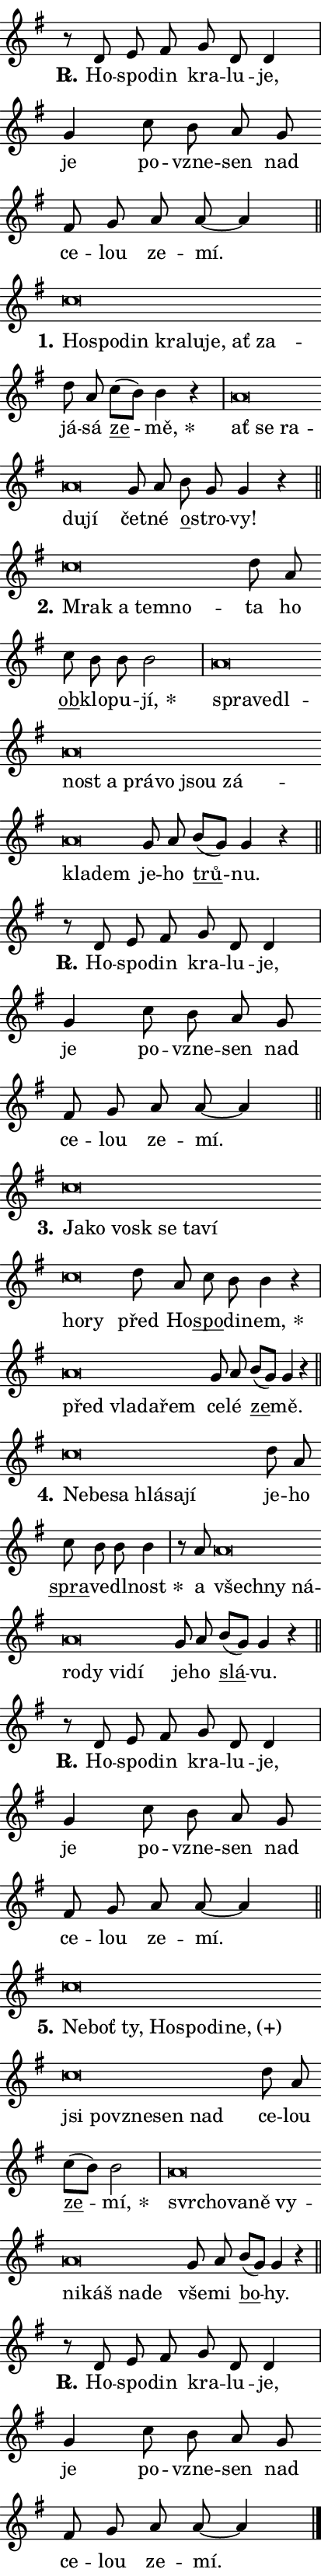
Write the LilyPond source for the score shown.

\version "2.24.0"
\header { tagline = "" }
\paper {
  indent = 0\cm
  top-margin = 0\cm
  right-margin = 0\cm
  bottom-margin = 0\cm
  left-margin = 0\cm
  paper-width = 7\cm
  page-breaking = #ly:one-page-breaking
  system-system-spacing.basic-distance = #11
  score-system-spacing.basic-distance = #11
  ragged-last = ##f
}


%% Author: Thomas Morley
%% https://lists.gnu.org/archive/html/lilypond-user/2020-05/msg00002.html
#(define (line-position grob)
"Returns position of @var[grob} in current system:
   @code{'start}, if at first time-step
   @code{'end}, if at last time-step
   @code{'middle} otherwise
"
  (let* ((col (ly:item-get-column grob))
         (ln (ly:grob-object col 'left-neighbor))
         (rn (ly:grob-object col 'right-neighbor))
         (col-to-check-left (if (ly:grob? ln) ln col))
         (col-to-check-right (if (ly:grob? rn) rn col))
         (break-dir-left
           (and
             (ly:grob-property col-to-check-left 'non-musical #f)
             (ly:item-break-dir col-to-check-left)))
         (break-dir-right
           (and
             (ly:grob-property col-to-check-right 'non-musical #f)
             (ly:item-break-dir col-to-check-right))))
        (cond ((eqv? 1 break-dir-left) 'start)
              ((eqv? -1 break-dir-right) 'end)
              (else 'middle))))

#(define (tranparent-at-line-position vctor)
  (lambda (grob)
  "Relying on @code{line-position} select the relevant enry from @var{vctor}.
Used to determine transparency,"
    (case (line-position grob)
      ((end) (not (vector-ref vctor 0)))
      ((middle) (not (vector-ref vctor 1)))
      ((start) (not (vector-ref vctor 2))))))

noteHeadBreakVisibility =
#(define-music-function (break-visibility)(vector?)
"Makes @code{NoteHead}s transparent relying on @var{break-visibility}"
#{
  \override NoteHead.transparent =
    #(tranparent-at-line-position break-visibility)
#})

#(define delete-ledgers-for-transparent-note-heads
  (lambda (grob)
    "Reads whether a @code{NoteHead} is transparent.
If so this @code{NoteHead} is removed from @code{'note-heads} from
@var{grob}, which is supposed to be @code{LedgerLineSpanner}.
As a result ledgers are not printed for this @code{NoteHead}"
    (let* ((nhds-array (ly:grob-object grob 'note-heads))
           (nhds-list
             (if (ly:grob-array? nhds-array)
                 (ly:grob-array->list nhds-array)
                 '()))
           ;; Relies on the transparent-property being done before
           ;; Staff.LedgerLineSpanner.after-line-breaking is executed.
           ;; This is fragile ...
           (to-keep
             (remove
               (lambda (nhd)
                 (ly:grob-property nhd 'transparent #f))
               nhds-list)))
      ;; TODO find a better method to iterate over grob-arrays, similiar
      ;; to filter/remove etc for lists
      ;; For now rebuilt from scratch
      (set! (ly:grob-object grob 'note-heads)  '())
      (for-each
        (lambda (nhd)
          (ly:pointer-group-interface::add-grob grob 'note-heads nhd))
        to-keep))))

hideNotes = {
  \noteHeadBreakVisibility #begin-of-line-visible
}
unHideNotes = {
  \noteHeadBreakVisibility #all-visible
}

% work-around for resetting accidentals
% https://lilypond.org/doc/v2.23/Documentation/notation/displaying-rhythms#unmetered-music
cadenzaMeasure = {
  \cadenzaOff
  \partial 1024 s1024
  \cadenzaOn
}

#(define-markup-command (accent layout props text) (markup?)
  "Underline accented syllable"
  (interpret-markup layout props
    #{\markup \override #'(offset . 4.3) \underline { #text }#}))

responsum = \markup \concat {
  "R" \hspace #-1.05 \path #0.1 #'((moveto 0 0.07) (lineto 0.9 0.8)) \hspace #0.05 "."
}

\layout {
    \context {
        \Staff
        \remove "Time_signature_engraver"
        \override LedgerLineSpanner.after-line-breaking = #delete-ledgers-for-transparent-note-heads
    }
    \context {
        \Voice {
            \override NoteHead.output-attributes = #'((class . "notehead"))
            \override Hairpin.height = #0.55
        }
    }
    \context {
        \Lyrics {
            \override StanzaNumber.output-attributes = #'((class . "stanzanumber"))
            \override LyricSpace.minimum-distance = #0.9
            \override LyricText.font-name = #"TeX Gyre Schola"
            \override LyricText.font-size = 1
            \override StanzaNumber.font-name = #"TeX Gyre Schola Bold"
            \override StanzaNumber.font-size = 1
        }
    }
}

% magnetic-lyrics.ily
%
%   written by
%     Jean Abou Samra <jean@abou-samra.fr>
%     Werner Lemberg <wl@gnu.org>
%
%   adapted by
%     Jiri Hon <jiri.hon@gmail.com>
%
% Version 2022-Apr-15

% https://www.mail-archive.com/lilypond-user@gnu.org/msg149350.html

#(define (Left_hyphen_pointer_engraver context)
   "Collect syllable-hyphen-syllable occurrences in lyrics and store
them in properties.  This engraver only looks to the left.  For
example, if the lyrics input is @code{foo -- bar}, it does the
following.

@itemize @bullet
@item
Set the @code{text} property of the @code{LyricHyphen} grob between
@q{foo} and @q{bar} to @code{foo}.

@item
Set the @code{left-hyphen} property of the @code{LyricText} grob with
text @q{foo} to the @code{LyricHyphen} grob between @q{foo} and
@q{bar}.
@end itemize

Use this auxiliary engraver in combination with the
@code{lyric-@/text::@/apply-@/magnetic-@/offset!} hook."
   (let ((hyphen #f)
         (text #f))
     (make-engraver
      (acknowledgers
       ((lyric-syllable-interface engraver grob source-engraver)
        (set! text grob)))
      (end-acknowledgers
       ((lyric-hyphen-interface engraver grob source-engraver)
        ;(when (not (grob::has-interface grob 'lyric-space-interface))
          (set! hyphen grob)));)
      ((stop-translation-timestep engraver)
       (when (and text hyphen)
         (ly:grob-set-object! text 'left-hyphen hyphen))
       (set! text #f)
       (set! hyphen #f)))))

#(define (lyric-text::apply-magnetic-offset! grob)
   "If the space between two syllables is less than the value in
property @code{LyricText@/.details@/.squash-threshold}, move the right
syllable to the left so that it gets concatenated with the left
syllable.

Use this function as a hook for
@code{LyricText@/.after-@/line-@/breaking} if the
@code{Left_@/hyphen_@/pointer_@/engraver} is active."
   (let ((hyphen (ly:grob-object grob 'left-hyphen #f)))
     (when hyphen
       (let ((left-text (ly:spanner-bound hyphen LEFT)))
         (when (grob::has-interface left-text 'lyric-syllable-interface)
           (let* ((common (ly:grob-common-refpoint grob left-text X))
                  (this-x-ext (ly:grob-extent grob common X))
                  (left-x-ext
                   (begin
                     ;; Trigger magnetism for left-text.
                     (ly:grob-property left-text 'after-line-breaking)
                     (ly:grob-extent left-text common X)))
                  ;; `delta` is the gap width between two syllables.
                  (delta (- (interval-start this-x-ext)
                            (interval-end left-x-ext)))
                  (details (ly:grob-property grob 'details))
                  (threshold (assoc-get 'squash-threshold details 0.2)))
             (when (< delta threshold)
               (let* (;; We have to manipulate the input text so that
                      ;; ligatures crossing syllable boundaries are not
                      ;; disabled.  For languages based on the Latin
                      ;; script this is essentially a beautification.
                      ;; However, for non-Western scripts it can be a
                      ;; necessity.
                      (lt (ly:grob-property left-text 'text))
                      (rt (ly:grob-property grob 'text))
                      (is-space (grob::has-interface hyphen 'lyric-space-interface))
                      (space (if is-space " " ""))
                      (space-markup (grob-interpret-markup grob " "))
                      (space-size (interval-length (ly:stencil-extent space-markup X)))
                      (extra-delta (if is-space space-size 0))
                      ;; Append new syllable.
                      (ltrt-space (if (and (string? lt) (string? rt))
                                (string-append lt space rt)
                                (make-concat-markup (list lt space rt))))
                      ;; Right-align `ltrt` to the right side.
                      (ltrt-space-markup (grob-interpret-markup
                               grob
                               (make-translate-markup
                                (cons (interval-length this-x-ext) 0)
                                (make-right-align-markup ltrt-space)))))
                 (begin
                   ;; Don't print `left-text`.
                   (ly:grob-set-property! left-text 'stencil #f)
                   ;; Set text and stencil (which holds all collected
                   ;; syllables so far) and shift it to the left.
                   (ly:grob-set-property! grob 'text ltrt-space)
                   (ly:grob-set-property! grob 'stencil ltrt-space-markup)
                   (ly:grob-translate-axis! grob (- (- delta extra-delta)) X))))))))))


#(define (lyric-hyphen::displace-bounds-first grob)
   ;; Make very sure this callback isn't triggered too early.
   (let ((left (ly:spanner-bound grob LEFT))
         (right (ly:spanner-bound grob RIGHT)))
     (ly:grob-property left 'after-line-breaking)
     (ly:grob-property right 'after-line-breaking)
     (ly:lyric-hyphen::print grob)))

squashThreshold = #0.4

\layout {
  \context {
    \Lyrics
    \consists #Left_hyphen_pointer_engraver
    \override LyricText.after-line-breaking =
      #lyric-text::apply-magnetic-offset!
    \override LyricHyphen.stencil = #lyric-hyphen::displace-bounds-first
    \override LyricText.details.squash-threshold = \squashThreshold
    \override LyricHyphen.minimum-distance = 0
    \override LyricHyphen.minimum-length = \squashThreshold
  }
}

squash = \override LyricText.details.squash-threshold = 9999
unSquash = \override LyricText.details.squash-threshold = \squashThreshold

left = \override LyricText.self-alignment-X = #LEFT
unLeft = \revert LyricText.self-alignment-X

starOffset = #(lambda (grob) 
                (let ((x_offset (ly:self-alignment-interface::aligned-on-x-parent grob)))
                  (if (= x_offset 0) 0 (+ x_offset 1.2))))

star = #(define-music-function (syllable)(string?)
"Append star separator at the end of a syllable"
#{
  \once \override LyricText.X-offset = #starOffset
  \lyricmode { \markup {
    #syllable
    \override #'((font-name . "TeX Gyre Schola Bold")) \hspace #0.2 \lower #0.65 \larger "*"
  } }
#})

starAccent = #(define-music-function (syllable)(string?)
"Append star separator at the end of a syllable and make accent"
#{
  \once \override LyricText.X-offset = #starOffset
  \lyricmode { \markup {
    \accent #syllable
    \override #'((font-name . "TeX Gyre Schola Bold")) \hspace #0.2 \lower #0.65 \larger "*"
  } }
#})

breath = #(define-music-function (syllable)(string?)
"Append breathing indicator at the end of a syllable"
#{
  \lyricmode { \markup { #syllable "+" } }
#})

optionalBreath = #(define-music-function (syllable)(string?)
"Append optional breathing indicator at the end of a syllable"
#{
  \lyricmode { \markup { #syllable "(+)" } }
#})


\score {
    <<
        \new Voice = "melody" { \cadenzaOn \key g \major \relative { r8 d'8 e fis g d d4 \cadenzaMeasure \bar "|" g c8 b a g \bar "" fis g a a~ a4 \cadenzaMeasure \bar "||" \break } }
        \new Lyrics \lyricsto "melody" { \lyricmode { \set stanza = \responsum
Ho -- spo -- din kra -- lu -- je, je po -- vzne -- sen nad ce -- lou ze -- mí. } }
    >>
    \layout {}
}

\score {
    <<
        \new Voice = "melody" { \cadenzaOn \key g \major \relative { c''\breve*1/16 \hideNotes \breve*1/16 \bar "" \breve*1/16 \bar "" \breve*1/16 \bar "" \breve*1/16 \bar "" \breve*1/16 \bar "" \breve*1/16 \breve*1/16 \bar "" \unHideNotes d8 a \bar "" c[( b)] b4 r \cadenzaMeasure \bar "|" a\breve*1/16 \hideNotes \breve*1/16 \bar "" \breve*1/16 \bar "" \breve*1/16 \breve*1/16 \bar "" \unHideNotes g8 a \bar "" b g g4 r \cadenzaMeasure \bar "||" \break } }
        \new Lyrics \lyricsto "melody" { \lyricmode { \set stanza = "1."
\left Ho -- \squash spo -- din kra -- lu -- je, ať za -- \unLeft \unSquash já -- sá \markup \accent ze -- \star mě, \left ať \squash se ra -- du -- jí \unLeft \unSquash čet -- né \markup \accent o -- stro -- vy! } }
    >>
    \layout {}
}

\score {
    <<
        \new Voice = "melody" { \cadenzaOn \key g \major \relative { c''\breve*1/16 \hideNotes \breve*1/16 \bar "" \breve*1/16 \breve*1/16 \bar "" \unHideNotes d8 a \bar "" c b b b2 \cadenzaMeasure \bar "|" a\breve*1/16 \hideNotes \breve*1/16 \bar "" \breve*1/16 \bar "" \breve*1/16 \bar "" \breve*1/16 \bar "" \breve*1/16 \bar "" \breve*1/16 \bar "" \breve*1/16 \bar "" \breve*1/16 \bar "" \breve*1/16 \breve*1/16 \bar "" \unHideNotes g8 a \bar "" b[( g)] g4 r \cadenzaMeasure \bar "||" \break } }
        \new Lyrics \lyricsto "melody" { \lyricmode { \set stanza = "2."
\left Mrak \squash a tem -- no -- \unLeft \unSquash ta ho \markup \accent ob -- klo -- pu -- \star jí, \left spra -- \squash ve -- dl -- nost a prá -- vo jsou zá -- kla -- dem \unLeft \unSquash je -- ho \markup \accent trů -- nu. } }
    >>
    \layout {}
}

\score {
    <<
        \new Voice = "melody" { \cadenzaOn \key g \major \relative { r8 d'8 e fis g d d4 \cadenzaMeasure \bar "|" g c8 b a g \bar "" fis g a a~ a4 \cadenzaMeasure \bar "||" \break } }
        \new Lyrics \lyricsto "melody" { \lyricmode { \set stanza = \responsum
Ho -- spo -- din kra -- lu -- je, je po -- vzne -- sen nad ce -- lou ze -- mí. } }
    >>
    \layout {}
}

\score {
    <<
        \new Voice = "melody" { \cadenzaOn \key g \major \relative { c''\breve*1/16 \hideNotes \breve*1/16 \bar "" \breve*1/16 \bar "" \breve*1/16 \bar "" \breve*1/16 \bar "" \breve*1/16 \bar "" \breve*1/16 \breve*1/16 \bar "" \unHideNotes d8 a \bar "" c b b4 r \cadenzaMeasure \bar "|" a\breve*1/16 \hideNotes \breve*1/16 \bar "" \breve*1/16 \breve*1/16 \bar "" \unHideNotes g8 a \bar "" b[( g)] g4 r \cadenzaMeasure \bar "||" \break } }
        \new Lyrics \lyricsto "melody" { \lyricmode { \set stanza = "3."
\left Ja -- \squash ko vosk se ta -- ví ho -- ry \unLeft \unSquash před Ho -- \markup \accent spo -- di -- \star nem, \left před \squash vla -- da -- řem \unLeft \unSquash ce -- lé \markup \accent ze -- mě. } }
    >>
    \layout {}
}

\score {
    <<
        \new Voice = "melody" { \cadenzaOn \key g \major \relative { c''\breve*1/16 \hideNotes \breve*1/16 \bar "" \breve*1/16 \bar "" \breve*1/16 \bar "" \breve*1/16 \breve*1/16 \bar "" \unHideNotes d8 a \bar "" c b b b4 \cadenzaMeasure \bar "|" r8 a8 a\breve*1/16 \hideNotes \breve*1/16 \bar "" \breve*1/16 \bar "" \breve*1/16 \bar "" \breve*1/16 \bar "" \breve*1/16 \breve*1/16 \bar "" \unHideNotes g8 a \bar "" b[( g)] g4 r \cadenzaMeasure \bar "||" \break } }
        \new Lyrics \lyricsto "melody" { \lyricmode { \set stanza = "4."
\left Ne -- \squash be -- sa hlá -- sa -- jí \unLeft \unSquash je -- ho \markup \accent spra -- ve -- dl -- \star nost a \left všech -- \squash ny ná -- ro -- dy vi -- dí \unLeft \unSquash je -- ho \markup \accent slá -- vu. } }
    >>
    \layout {}
}

\score {
    <<
        \new Voice = "melody" { \cadenzaOn \key g \major \relative { r8 d'8 e fis g d d4 \cadenzaMeasure \bar "|" g c8 b a g \bar "" fis g a a~ a4 \cadenzaMeasure \bar "||" \break } }
        \new Lyrics \lyricsto "melody" { \lyricmode { \set stanza = \responsum
Ho -- spo -- din kra -- lu -- je, je po -- vzne -- sen nad ce -- lou ze -- mí. } }
    >>
    \layout {}
}

\score {
    <<
        \new Voice = "melody" { \cadenzaOn \key g \major \relative { c''\breve*1/16 \hideNotes \breve*1/16 \bar "" \breve*1/16 \bar "" \breve*1/16 \bar "" \breve*1/16 \bar "" \breve*1/16 \bar "" \breve*1/16 \bar "" \breve*1/16 \bar "" \breve*1/16 \bar "" \breve*1/16 \bar "" \breve*1/16 \breve*1/16 \bar "" \unHideNotes d8 a \bar "" c[( b)] b2 \cadenzaMeasure \bar "|" a\breve*1/16 \hideNotes \breve*1/16 \bar "" \breve*1/16 \bar "" \breve*1/16 \bar "" \breve*1/16 \bar "" \breve*1/16 \bar "" \breve*1/16 \bar "" \breve*1/16 \breve*1/16 \bar "" \unHideNotes g8 a \bar "" b[( g)] g4 r \cadenzaMeasure \bar "||" \break } }
        \new Lyrics \lyricsto "melody" { \lyricmode { \set stanza = "5."
\left Ne -- \squash boť ty, Ho -- spo -- di -- \optionalBreath ne, jsi po -- vzne -- sen nad \unLeft \unSquash ce -- lou \markup \accent ze -- \star mí, \left svr -- \squash cho -- va -- ně vy -- ni -- káš na -- de \unLeft \unSquash vše -- mi \markup \accent bo -- hy. } }
    >>
    \layout {}
}

\score {
    <<
        \new Voice = "melody" { \cadenzaOn \key g \major \relative { r8 d'8 e fis g d d4 \cadenzaMeasure \bar "|" g c8 b a g \bar "" fis g a a~ a4 \cadenzaMeasure \bar "||" \break } \bar "|." }
        \new Lyrics \lyricsto "melody" { \lyricmode { \set stanza = \responsum
Ho -- spo -- din kra -- lu -- je, je po -- vzne -- sen nad ce -- lou ze -- mí. } }
    >>
    \layout {}
}
